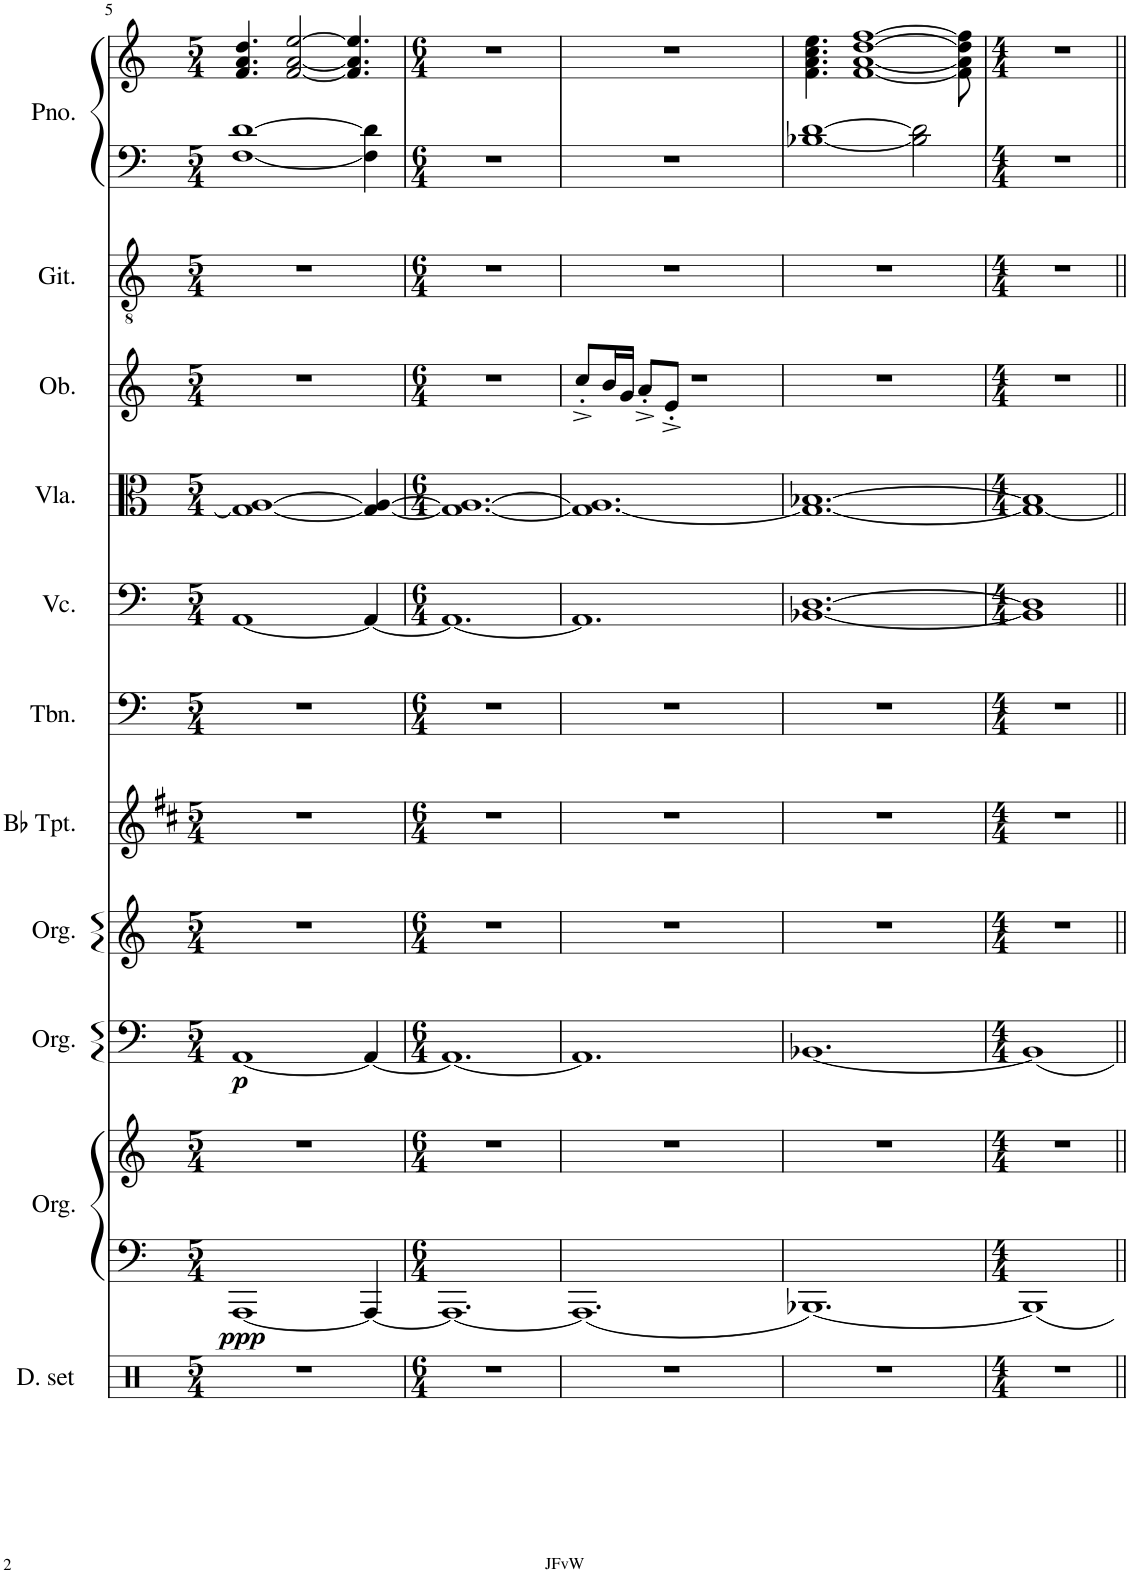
**kern	**kern	**kern	**dynam	**kern	**dynam	**kern	**kern	**kern	**kern	**kern	**kern	**kern	**kern	**kern
*part11	*part10	*part10	*part10	*part9	*part9	*part8	*part7	*part6	*part5	*part4	*part3	*part2	*part1	*part1
*staff13	*staff12	*staff11	*staff11/12	*staff10	*staff10	*staff9	*staff8	*staff7	*staff6	*staff5	*staff4	*staff3	*staff2	*staff1
*I"Drumset	*I"Orgel	*	*	*I"Orgel	*	*I"Pijporgel	*I"Trompet in Bb	*I"Trombone	*I"Cello	*I"Altviool	*I"Dwarsfluit	*I"Akoestische gitaar	*I"Piano	*
*I'D. set	*I'Org.	*	*	*I'Org.	*	*	*	*I'Tbn.	*	*	*	*I'Git.	*I'Pno.	*
!!LO:PB:g=z
*clefX	*clefF4	*clefG2	*	*clefF4	*	*clefG2	*clefG2	*clefF4	*clefF4	*clefC3	*clefG2	*clefGv2	*clefF4	*clefG2
*	*	*	*	*	*	*	*Trd1c2	*	*	*	*	*	*	*
*k[]	*k[]	*k[]	*	*k[]	*	*k[]	*k[f#c#]	*k[]	*k[]	*k[]	*k[]	*k[]	*k[]	*k[]
*M5/4	*M5/4	*M5/4	*	*M5/4	*	*M5/4	*M5/4	*M5/4	*M5/4	*M5/4	*M5/4	*M5/4	*M5/4	*M5/4
=5	=5	=5	=5	=5	=5	=5	=5	=5	=5	=5	=5	=5	=5	=5
!	!	!	!LO:DY:b=2	!	!LO:DY:b	!	!	!	!	!	!	!	!	!
4%5r	[1AAA	4%5r	ppp	[1AA	p	4%5r	4%5r	4%5r	[1AA	1G_ [1A	4%5r	4%5r	[1F [1d	4.f/ 4.a/ 4.dd/
.	.	.	.	.	.	.	.	.	.	.	.	.	.	[2f/ [2a/ [2ee/
.	.	.	.	.	.	.	.	.	.	.	.	.	.	4.f/] 4.a/] 4.ee/]
.	4AAA/_	.	.	4AA/_	.	.	.	.	4AA/_	4G/_ 4A/_	.	.	4F\] 4d\]	.
=6	=6	=6	=6	=6	=6	=6	=6	=6	=6	=6	=6	=6	=6	=6
*M6/4	*M6/4	*M6/4	*	*M6/4	*	*M6/4	*M6/4	*M6/4	*M6/4	*M6/4	*M6/4	*M6/4	*M6/4	*M6/4
1.r	1.AAA_	1.r	.	1.AA_	.	1.r	1.r	1.r	1.AA_	1.G_ 1.A_	1.r	1.r	1.r	1.r
=7	=7	=7	=7	=7	=7	=7	=7	=7	=7	=7	=7	=7	=7	=7
1.r	1.AAA]	1.r	.	1.AA]	.	1.r	1.r	1.r	1.AA]	1.G_ 1.A]	8cc'^/L	1.r	1.r	1.r
.	.	.	.	.	.	.	.	.	.	.	16b/L	.	.	.
.	.	.	.	.	.	.	.	.	.	.	16g/JJ	.	.	.
.	.	.	.	.	.	.	.	.	.	.	8a'^/L	.	.	.
.	.	.	.	.	.	.	.	.	.	.	8e'^/J	.	.	.
.	.	.	.	.	.	.	.	.	.	.	1r	.	.	.
=8	=8	=8	=8	=8	=8	=8	=8	=8	=8	=8	=8	=8	=8	=8
1.r	[1.BBB-X	1.r	.	[1.BB-X	.	1.r	1.r	1.r	[1.BB-X [1.D	1.G_ [1.B-X	1.r	1.r	[1B-X [1d	4.f\ 4.a\ 4.cc\ 4.ee\
.	.	.	.	.	.	.	.	.	.	.	.	.	.	[1f [1a [1dd [1ff
.	.	.	.	.	.	.	.	.	.	.	.	.	2B-\] 2d\]	.
.	.	.	.	.	.	.	.	.	.	.	.	.	.	8f\] 8a\] 8dd\] 8ff\]
=9	=9	=9	=9	=9	=9	=9	=9	=9	=9	=9	=9	=9	=9	=9
*M4/4	*M4/4	*M4/4	*	*M4/4	*	*M4/4	*M4/4	*M4/4	*M4/4	*M4/4	*M4/4	*M4/4	*M4/4	*M4/4
1r	1BBB-]	1r	.	1BB-]	.	1r	1r	1r	1BB-] 1D]	1G_ 1B-]	1r	1r	1r	1r
=||	=||	=||	=||	=||	=||	=||	=||	=||	=||	=||	=||	=||	=||	=||
*-	*-	*-	*-	*-	*-	*-	*-	*-	*-	*-	*-	*-	*-	*-
